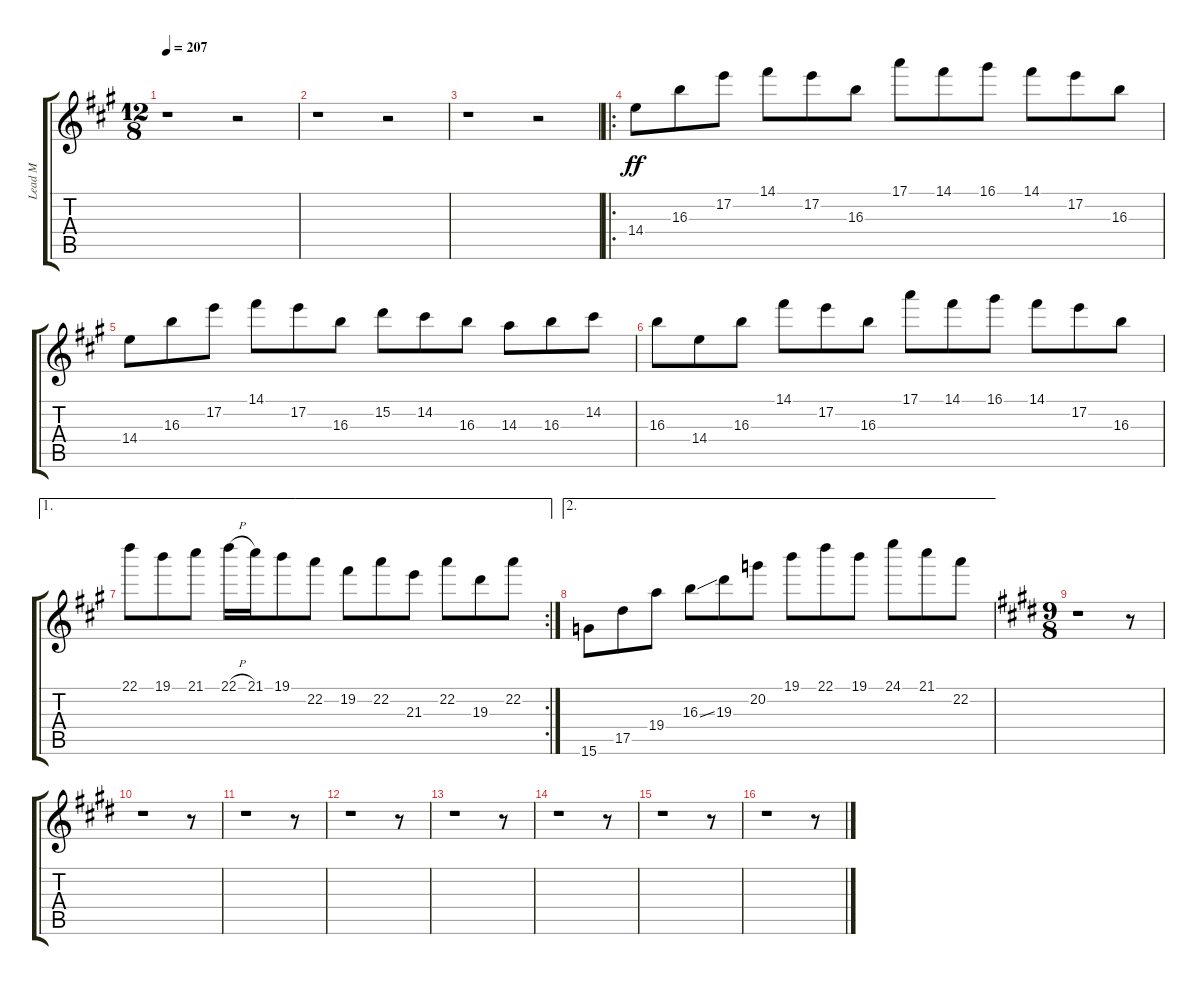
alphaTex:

\track ("Lead M" "Lead M") {instrument distortionguitar}
\staff {score tabs}
\tuning (E4 B3 G3 D3 A2 E2) {hide}
\ts (12 8)
\tempo 207
\clef g2
\ks a
r.1{dy ff} r.2 |
r.1 r.2 |
r.1 r.2 |
\ro
14.4.8 16.3.8 17.2.8 14.1.8 17.2.8 16.3.8 17.1.8 14.1.8 16.1.8 14.1.8 17.2.8 16.3.8 |
14.4.8 16.3.8 17.2.8 14.1.8 17.2.8 16.3.8 15.2.8 14.2.8 16.3.8 14.3.8 16.3.8 14.2.8 |
16.3.8 14.4.8 16.3.8 14.1.8 17.2.8 16.3.8 17.1.8 14.1.8 16.1.8 14.1.8 17.2.8 16.3.8 |
\ae 1
\rc 2
22.1.8 19.1.8 21.1.8 22.1{h}.16 21.1.16 19.1.8 22.2.8 19.2.8 22.2.8 21.3.8 22.2.8 19.3.8 22.2.8 |
\ae 2
15.6.8 17.5.8 19.4.8 16.3{ss}.8 19.3.8 20.2.8 19.1.8 22.1.8 19.1.8 24.1.8 21.1.8 22.2.8 |
\ts (9 8)
\ks e
r.1 r.8 |
\ks c#minor
r.1 r.8 |
r.1 r.8 |
r.1 r.8 |
\ks e
r.1 r.8 |
\ks c#minor
r.1 r.8 |
r.1 r.8 |
r.1 r.8
